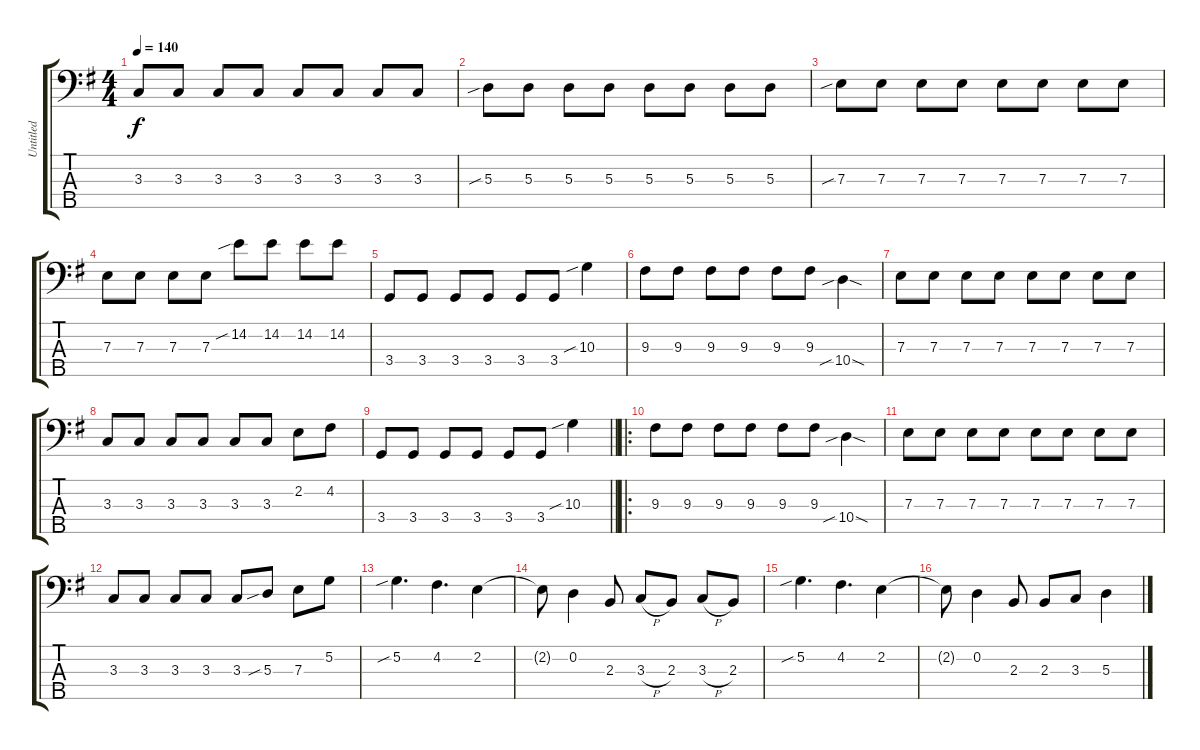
\track ("Untitled" "Untitled") {instrument electricbassfinger}
\staff {score tabs}
\tuning (G2 D2 A1 E1 B0) {hide}
\ts (4 4)
\tempo 140
\clef f4
\ks g
3.3.8{dy f} 3.3.8 3.3.8 3.3.8 3.3.8 3.3.8 3.3.8 3.3.8 |
5.3{sib}.8 5.3.8 5.3.8 5.3.8 5.3.8 5.3.8 5.3.8 5.3.8 |
7.3{sib}.8 7.3.8 7.3.8 7.3.8 7.3.8 7.3.8 7.3.8 7.3.8 |
7.3.8 7.3.8 7.3.8 7.3.8 14.2{sib}.8 14.2.8 14.2.8 14.2.8 |
3.4.8 3.4.8 3.4.8 3.4.8 3.4.8 3.4.8 10.3{sib}.4 |
9.3.8 9.3.8 9.3.8 9.3.8 9.3.8 9.3.8 10.4{sib sod}.4 |
7.3.8 7.3.8 7.3.8 7.3.8 7.3.8 7.3.8 7.3.8 7.3.8 |
3.3.8 3.3.8 3.3.8 3.3.8 3.3.8 3.3.8 2.2.8 4.2.8 |
\barLineRight lightlight
3.4.8 3.4.8 3.4.8 3.4.8 3.4.8 3.4.8 10.3{sib}.4 |
\ro
9.3.8 9.3.8 9.3.8 9.3.8 9.3.8 9.3.8 10.4{sib sod}.4 |
7.3.8 7.3.8 7.3.8 7.3.8 7.3.8 7.3.8 7.3.8 7.3.8 |
3.3.8 3.3.8 3.3.8 3.3.8 3.3.8 5.3{sib}.8 7.3.8 5.2.8 |
5.2{sib}.4{d} 4.2.4{d} 2.2.4 |
2.2{t}.8 0.2.4 2.3.8 3.3{h}.8 2.3.8 3.3{h}.8 2.3.8 |
5.2{sib}.4{d} 4.2.4{d} 2.2.4 |
2.2{t}.8 0.2.4 2.3.8 2.3.8 3.3.8 5.3.4
